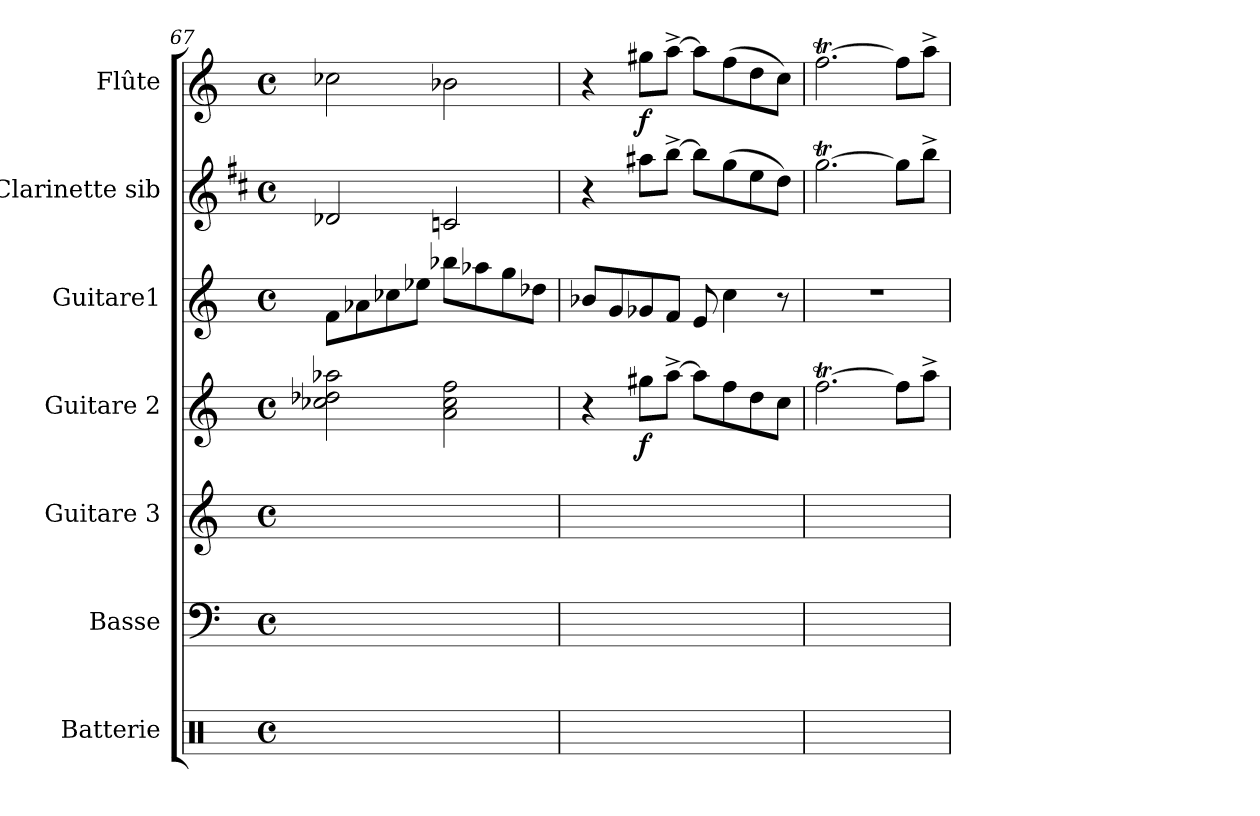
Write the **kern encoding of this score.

**kern	**kern	**kern	**kern	**dynam	**kern	**kern	**kern	**dynam
*part7	*part6	*part5	*part4	*part4	*part3	*part2	*part1	*part1
*staff7	*staff6	*staff5	*staff4	*staff4	*staff3	*staff2	*staff1	*staff1
*I"Batterie	*I"Basse	*I"Guitare 3	*I"Guitare 2	*	*I"Guitare1	*I"Clarinette sib	*I"Flûte	*
*I'Batt.	*I'B.ƒ.	*I'Gtr.ƒ. 3	*I'Gtr.ƒ. 2	*	*I'Gtr.ƒ. 1	*I'Cl. Sib	*I'Fl.	*
*clefX	*clefF4	*clefG2	*clefG2	*	*clefG2	*clefG2	*clefG2	*
*	*ITrd7c12	*ITrd7c12	*ITrd7c12	*	*ITrd7c12	*ITrd1c2	*	*
*k[]	*k[]	*k[]	*k[]	*	*k[]	*k[]	*k[]	*
*C:	*C:	*C:	*C:	*	*C:	*C:	*C:	*
*M4/4	*M4/4	*M4/4	*M4/4	*	*M4/4	*M4/4	*M4/4	*
*met(c)	*met(c)	*met(c)	*met(c)	*	*met(c)	*met(c)	*met(c)	*
=67	=67	=67	=67	=67	=67	=67	=67	=67
1Rddyy	1Cyy	1Cyy	2c-X\ 2d-X\ 2a-X\	.	8F\L	2c-X/	2cc-X\	.
.	.	.	.	.	8A-X\	.	.	.
.	.	.	.	.	8c-X\	.	.	.
.	.	.	.	.	8e-X\J	.	.	.
.	.	.	2A\ 2c-\ 2f\	.	8b-X\L	2B-X/	2b-X\	.
.	.	.	.	.	8a-X\	.	.	.
.	.	.	.	.	8g\	.	.	.
.	.	.	.	.	8d-X\J	.	.	.
=68	=68	=68	=68	=68	=68	=68	=68	=68
1Reeyy	1Cyy	1Cyy	4r	.	8B-X/L	4r	4r	.
.	.	.	.	.	8G/	.	.	.
!	!	!	!	!LO:DY:b	!	!	!	!LO:DY:b
.	.	.	8g#X\L	f	8G-X/	8gg#X\L	8gg#X\L	f
.	.	.	[8a^>\J	.	8F/J	[8aa^>\J	[8aa^>\J	.
.	.	.	8a\L]	.	8E/	8aa\L]	8aa\L]	.
.	.	.	8f\	.	4c\	(>8ff\	(>8ff\	.
.	.	.	8d\	.	.	8dd\	8dd\	.
.	.	.	8c\J	.	8r	8cc\J)	8cc\J)	.
!!LO:PB:g=z
=69	=69	=69	=69	=69	=69	=69	=69	=69
1Rffyy	1Cyy	1Cyy	[2.fT\	.	1r	[2.ffT\	[2.ffT\	.
.	.	.	8f\L]	.	.	8ff\L]	8ff\L]	.
.	.	.	8a^>\J	.	.	8aa^>\J	8aa^>\J	.
=	=	=	=	=	=	=	=	=
*-	*-	*-	*-	*-	*-	*-	*-	*-
